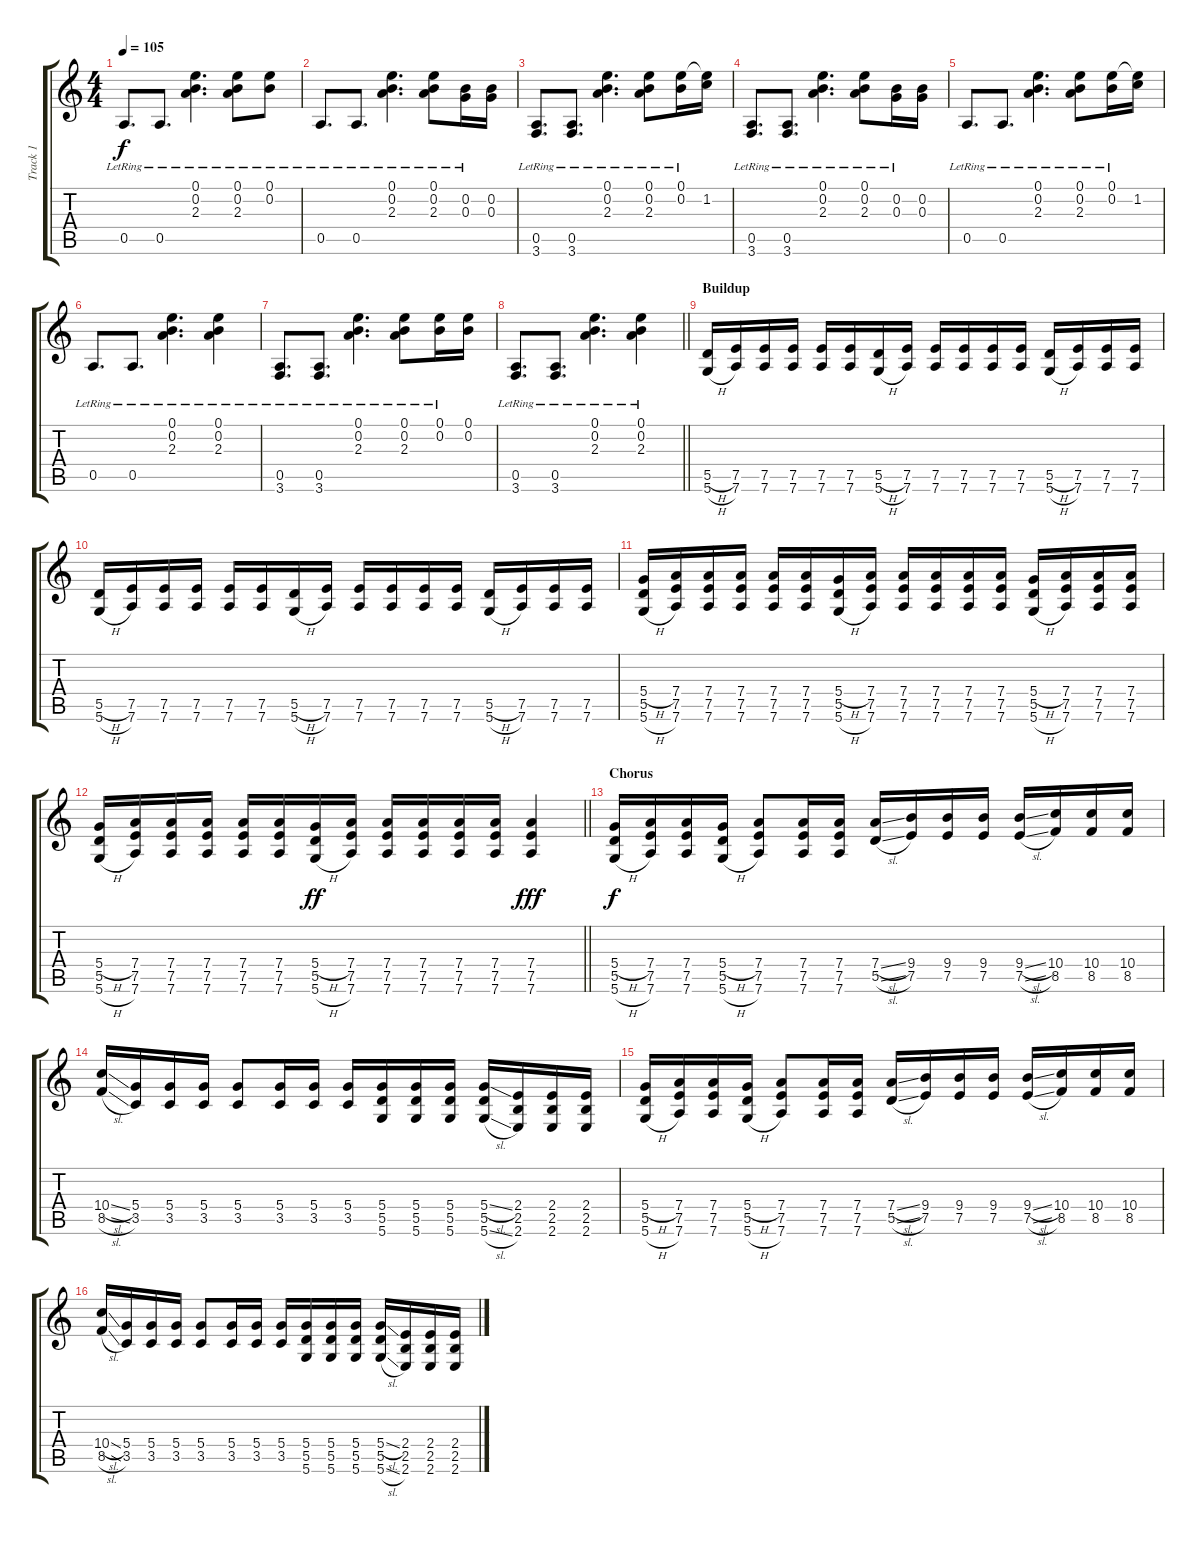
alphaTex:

\track ("Track 1" "Track 1") {instrument overdrivenguitar}
\staff {score tabs}
\tuning (E4 B3 G3 D3 A2 D2) {hide}
\ts (4 4)
\tempo 105
\clef g2
\ks c
0.5{lr}.8{d dy f} 0.5{lr}.8{d} (0.1{lr} 0.2{lr} 2.3{lr}).4{d} (0.1{lr} 0.2{lr} 2.3{lr}).8 (0.1{lr} 0.2{lr}).8 |
0.5{lr}.8{d} 0.5{lr}.8{d} (0.1{lr} 0.2{lr} 2.3{lr}).4{d} (0.1{lr} 0.2{lr} 2.3{lr}).8 (0.2{lr} 0.3{lr}).16 (0.2 0.3).16 |
(0.5{lr} 3.6).8{d} (0.5{lr} 3.6).8{d} (0.1{lr} 0.2{lr} 2.3{lr}).4{d} (0.1{lr} 0.2{lr} 2.3{lr}).8 (0.1{lr} 0.2{lr}).16 (0.1{t} 1.2).16 |
(0.5{lr} 3.6).8{d} (0.5{lr} 3.6).8{d} (0.1{lr} 0.2{lr} 2.3{lr}).4{d} (0.1{lr} 0.2{lr} 2.3{lr}).8 (0.2{lr} 0.3{lr}).16 (0.2 0.3).16 |
0.5{lr}.8{d} 0.5{lr}.8{d} (0.1{lr} 0.2{lr} 2.3{lr}).4{d} (0.1{lr} 0.2{lr} 2.3{lr}).8 (0.1{lr} 0.2{lr}).16 (0.1{t} 1.2).16 |
0.5{lr}.8{d} 0.5{lr}.8{d} (0.1{lr} 0.2{lr} 2.3{lr}).4{d} (0.1{lr} 0.2{lr} 2.3{lr}).4 |
(0.5{lr} 3.6).8{d} (0.5{lr} 3.6).8{d} (0.1{lr} 0.2{lr} 2.3{lr}).4{d} (0.1{lr} 0.2{lr} 2.3{lr}).8 (0.1{lr} 0.2{lr}).16 (0.1 0.2).16 |
\barLineRight lightlight
(0.5{lr} 3.6).8{d} (0.5{lr} 3.6).8{d} (0.1{lr} 0.2{lr} 2.3{lr}).4{d} (0.1{lr} 0.2{lr} 2.3{lr}).4 |
\section ("" "Buildup")
(5.5{h} 5.6{h}).16{volume 14 instrument electricguitarjazz} (7.5 7.6).16 (7.5 7.6).16 (7.5 7.6).16 (7.5 7.6).16 (7.5 7.6).16 (5.5{h} 5.6{h}).16 (7.5 7.6).16 (7.5 7.6).16 (7.5 7.6).16 (7.5 7.6).16 (7.5 7.6).16 (5.5{h} 5.6{h}).16 (7.5 7.6).16 (7.5 7.6).16 (7.5 7.6).16 |
(5.5{h} 5.6{h}).16{volume 14 instrument electricguitarjazz} (7.5 7.6).16 (7.5 7.6).16 (7.5 7.6).16 (7.5 7.6).16 (7.5 7.6).16 (5.5{h} 5.6{h}).16 (7.5 7.6).16 (7.5 7.6).16 (7.5 7.6).16 (7.5 7.6).16 (7.5 7.6).16 (5.5{h} 5.6{h}).16 (7.5 7.6).16 (7.5 7.6).16 (7.5 7.6).16 |
(5.4{h} 5.5 5.6{h}).16{volume 14 instrument electricguitarjazz} (7.4 7.5 7.6).16 (7.4 7.5 7.6).16 (7.4 7.5 7.6).16 (7.4 7.5 7.6).16 (7.4 7.5 7.6).16 (5.4{h} 5.5 5.6{h}).16 (7.4 7.5 7.6).16 (7.4 7.5 7.6).16 (7.4 7.5 7.6).16 (7.4 7.5 7.6).16 (7.4 7.5 7.6).16 (5.4{h} 5.5 5.6{h}).16 (7.4 7.5 7.6).16 (7.4 7.5 7.6).16 (7.4 7.5 7.6).16 |
\barLineRight lightlight
(5.4{h} 5.5 5.6{h}).16{volume 14 instrument electricguitarjazz} (7.4 7.5 7.6).16 (7.4 7.5 7.6).16 (7.4 7.5 7.6).16 (7.4 7.5 7.6).16 (7.4 7.5 7.6).16 (5.4{h} 5.5 5.6{h}).16{dy ff} (7.4 7.5 7.6).16 (7.4 7.5 7.6).16 (7.4 7.5 7.6).16 (7.4 7.5 7.6).16 (7.4 7.5 7.6).16 (7.4 7.5 7.6).4{dy fff} |
\section ("" "Chorus")
(5.4{h} 5.5 5.6{h}).16{dy f instrument overdrivenguitar} (7.4 7.5 7.6).16 (7.4 7.5 7.6).16 (5.4{h} 5.5 5.6{h}).16 (7.4 7.5 7.6).8 (7.4 7.5 7.6).16 (7.4 7.5 7.6).16 (7.4{sl} 5.5{sl}).16 (9.4 7.5).16 (9.4 7.5).16 (9.4 7.5).16 (9.4{sl} 7.5{sl}).16 (10.4 8.5).16 (10.4 8.5).16 (10.4 8.5).16 |
(10.4{sl} 8.5{sl}).16 (5.4 3.5).16 (5.4 3.5).16 (5.4 3.5).16 (5.4 3.5).8 (5.4 3.5).16 (5.4 3.5).16 (5.4 3.5).16 (5.4 5.5 5.6).16 (5.4 5.5 5.6).16 (5.4 5.5 5.6).16 (5.4{sl} 5.5 5.6{sl}).16 (2.4 2.5 2.6).16 (2.4 2.5 2.6).16 (2.4 2.5 2.6).16 |
(5.4{h} 5.5 5.6{h}).16{instrument overdrivenguitar} (7.4 7.5 7.6).16 (7.4 7.5 7.6).16 (5.4{h} 5.5 5.6{h}).16 (7.4 7.5 7.6).8 (7.4 7.5 7.6).16 (7.4 7.5 7.6).16 (7.4{sl} 5.5{sl}).16 (9.4 7.5).16 (9.4 7.5).16 (9.4 7.5).16 (9.4{sl} 7.5{sl}).16 (10.4 8.5).16 (10.4 8.5).16 (10.4 8.5).16 |
(10.4{sl} 8.5{sl}).16 (5.4 3.5).16 (5.4 3.5).16 (5.4 3.5).16 (5.4 3.5).8 (5.4 3.5).16 (5.4 3.5).16 (5.4 3.5).16 (5.4 5.5 5.6).16 (5.4 5.5 5.6).16 (5.4 5.5 5.6).16 (5.4{sl} 5.5 5.6{sl}).16 (2.4 2.5 2.6).16 (2.4 2.5 2.6).16 (2.4 2.5 2.6).16
